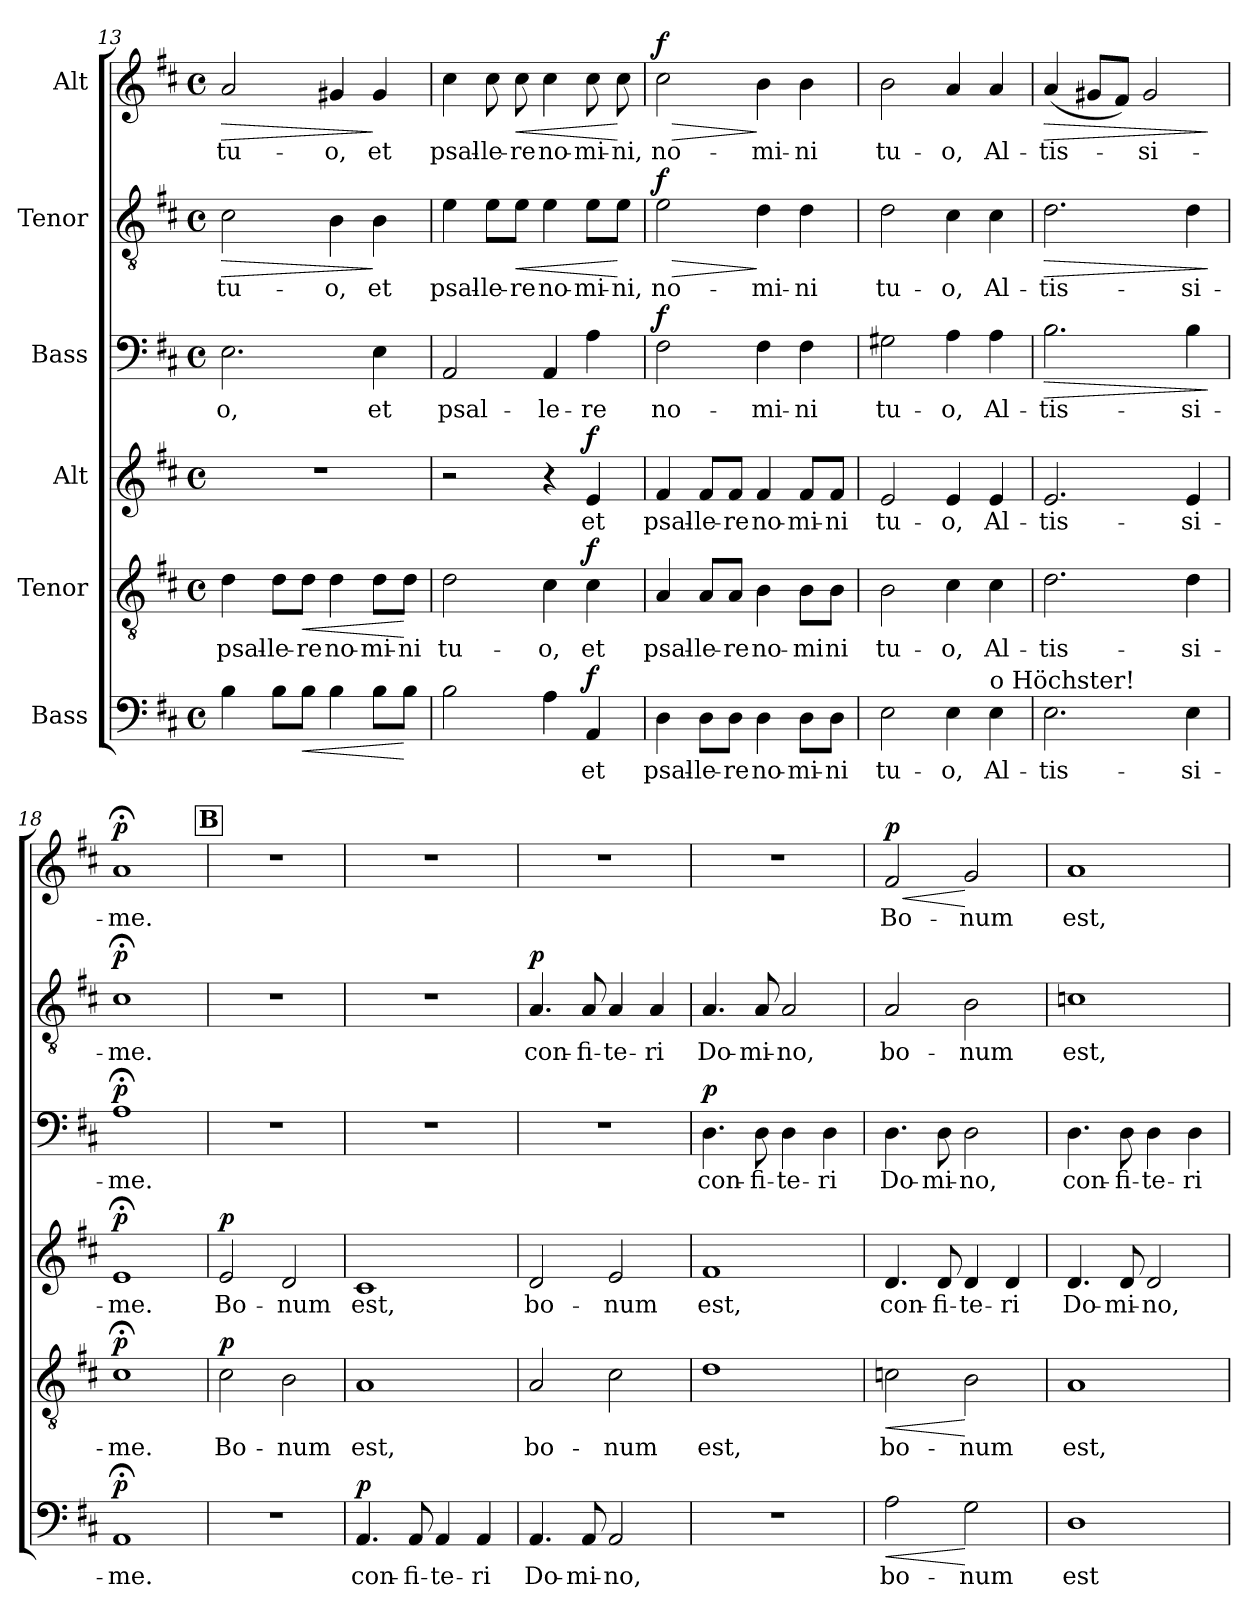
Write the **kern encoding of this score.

**kern	**text	**dynam	**kern	**text	**dynam	**kern	**text	**dynam	**kern	**text	**dynam	**kern	**text	**dynam	**kern	**text	**dynam
*part6	*part6	*part6	*part5	*part5	*part5	*part4	*part4	*part4	*part3	*part3	*part3	*part2	*part2	*part2	*part1	*part1	*part1
*staff6	*staff6	*staff6	*staff5	*staff5	*staff5	*staff4	*staff4	*staff4	*staff3	*staff3	*staff3	*staff2	*staff2	*staff2	*staff1	*staff1	*staff1
*I"Bass	*	*	*I"Tenor	*	*	*I"Alt	*	*	*I"Bass	*	*	*I"Tenor	*	*	*I"Alt	*	*
!!LO:PB:g=z
*clefF4	*	*	*clefGv2	*	*	*clefG2	*	*	*clefF4	*	*	*clefGv2	*	*	*clefG2	*	*
*k[f#c#]	*	*	*k[f#c#]	*	*	*k[f#c#]	*	*	*k[f#c#]	*	*	*k[f#c#]	*	*	*k[f#c#]	*	*
*M4/4	*	*	*M4/4	*	*	*M4/4	*	*	*M4/4	*	*	*M4/4	*	*	*M4/4	*	*
*met(c)	*	*	*met(c)	*	*	*met(c)	*	*	*met(c)	*	*	*met(c)	*	*	*met(c)	*	*
=13	=13	=13	=13	=13	=13	=13	=13	=13	=13	=13	=13	=13	=13	=13	=13	=13	=13
!	!	!	!	!LO:LY:b	!	!	!	!	!	!LO:LY:b	!	!	!LO:LY:b	!LO:HP:b	!	!LO:LY:b	!LO:HP:b
4B\	.	.	4d\	psal-	.	1r	.	.	2.E\	-o,	.	2c#\	tu-	>	2a/	tu-	>
!	!	!	!	!LO:LY:b	!	!	!	!	!	!	!	!	!	!	!	!	!
8B\L	.	.	8d\L	-le-	.	.	.	.	.	.	.	.	.	.	.	.	.
!	!	!LO:HP:b	!	!LO:LY:b	!LO:HP:b	!	!	!	!	!	!	!	!	!	!	!	!
8B\J	.	<	8d\J	-re	<	.	.	.	.	.	.	.	.	.	.	.	.
!	!	!	!	!LO:LY:b	!	!	!	!	!	!	!	!	!LO:LY:b	!	!	!LO:LY:b	!
4B\	.	.	4d\	no-	.	.	.	.	.	.	.	4B\	-o,	.	4g#X/	-o,	.
!	!	!	!	!LO:LY:b	!	!	!	!	!	!LO:LY:b	!	!	!LO:LY:b	!	!	!LO:LY:b	!
8B\L	.	.	8d\L	-mi-	.	.	.	.	4E\	et	.	4B\	et	]	4g#/	et	]
!	!	!	!	!LO:LY:b	!	!	!	!	!	!	!	!	!	!	!	!	!
8B\J	.	[	8d\J	-ni	[	.	.	.	.	.	.	.	.	.	.	.	.
=14	=14	=14	=14	=14	=14	=14	=14	=14	=14	=14	=14	=14	=14	=14	=14	=14	=14
!	!	!	!	!LO:LY:b	!	!	!	!	!	!LO:LY:b	!	!	!LO:LY:b	!	!	!LO:LY:b	!
2B\	.	.	2d\	tu-	.	2r	.	.	2AA/	psal-	.	4e\	psal-	.	4cc#\	psal-	.
!	!	!	!	!	!	!	!	!	!	!	!	!	!LO:LY:b	!	!	!LO:LY:b	!
.	.	.	.	.	.	.	.	.	.	.	.	8e\L	-le-	.	8cc#\	-le-	.
!	!	!	!	!	!	!	!	!	!	!	!	!	!LO:LY:b	!LO:HP:b	!	!LO:LY:b	!LO:HP:b
.	.	.	.	.	.	.	.	.	.	.	.	8e\J	-re	<	8cc#\	-re	<
!	!	!	!	!LO:LY:b	!	!	!	!	!	!LO:LY:b	!	!	!LO:LY:b	!	!	!LO:LY:b	!
4A\	.	.	4c#\	-o,	.	4r	.	.	4AA/	-le-	.	4e\	no-	.	4cc#\	no-	.
!	!LO:LY:b	!LO:DY:a	!	!LO:LY:b	!LO:DY:a	!	!LO:LY:b	!LO:DY:a	!	!LO:LY:b	!	!	!LO:LY:b	!	!	!LO:LY:b	!
4AA/	et	f	4c#\	et	f	4e/	et	f	4A\	-re	.	8e\L	-mi-	.	8cc#\	-mi-	.
!	!	!	!	!	!	!	!	!	!	!	!	!	!LO:LY:b	!	!	!LO:LY:b	!
.	.	.	.	.	.	.	.	.	.	.	.	8e\J	-ni,	[	8cc#\	-ni,	[
=15	=15	=15	=15	=15	=15	=15	=15	=15	=15	=15	=15	=15	=15	=15	=15	=15	=15
!	!LO:LY:b	!	!	!LO:LY:b	!	!	!LO:LY:b	!	!	!LO:LY:b	!LO:DY:a	!	!LO:LY:b	!LO:HP:b	!	!LO:LY:b	!LO:HP:b
!	!	!	!	!	!	!	!	!	!	!	!	!	!	!LO:DY:n=1:a	!	!	!LO:DY:n=1:a
4D\	psal-	.	4A/	psal-	.	4f#/	psal-	.	2F#\	no-	f	2e\	no-	> f	2cc#\	no-	> f
!	!LO:LY:b	!	!	!LO:LY:b	!	!	!LO:LY:b	!	!	!	!	!	!	!	!	!	!
8D\L	-le-	.	8A/L	-le-	.	8f#/L	-le-	.	.	.	.	.	.	.	.	.	.
!	!LO:LY:b	!	!	!LO:LY:b	!	!	!LO:LY:b	!	!	!	!	!	!	!	!	!	!
8D\J	-re	.	8A/J	-re	.	8f#/J	-re	.	.	.	.	.	.	.	.	.	.
!	!LO:LY:b	!	!	!LO:LY:b	!	!	!LO:LY:b	!	!	!LO:LY:b	!	!	!LO:LY:b	!	!	!LO:LY:b	!
4D\	no-	.	4B\	no-	.	4f#/	no-	.	4F#\	-mi-	.	4d\	-mi-	]	4b\	-mi-	]
!	!LO:LY:b	!	!	!LO:LY:b	!	!	!LO:LY:b	!	!	!LO:LY:b	!	!	!LO:LY:b	!	!	!LO:LY:b	!
8D\L	-mi-	.	8B\L	-mi	.	8f#/L	-mi-	.	4F#\	-ni	.	4d\	-ni	.	4b\	-ni	.
!	!LO:LY:b	!	!	!LO:LY:b	!	!	!LO:LY:b	!	!	!	!	!	!	!	!	!	!
8D\J	-ni	.	8B\J	-ni	.	8f#/J	-ni	.	.	.	.	.	.	.	.	.	.
=16	=16	=16	=16	=16	=16	=16	=16	=16	=16	=16	=16	=16	=16	=16	=16	=16	=16
!	!LO:LY:b	!	!	!LO:LY:b	!	!	!LO:LY:b	!	!	!LO:LY:b	!	!	!LO:LY:b	!	!	!LO:LY:b	!
2E\	tu-	.	2B\	tu-	.	2e/	tu-	.	2G#X\	tu-	.	2d\	tu-	.	2b\	tu-	.
!	!LO:LY:b	!	!	!LO:LY:b	!	!	!LO:LY:b	!	!	!LO:LY:b	!	!	!LO:LY:b	!	!	!LO:LY:b	!
4E\	-o,	.	4c#\	-o,	.	4e/	-o,	.	4A\	-o,	.	4c#\	-o,	.	4a/	-o,	.
!LO:TX:a:t=o Höchster!	!	!	!	!	!	!	!	!	!	!	!	!	!	!	!	!	!
!	!LO:LY:b	!	!	!LO:LY:b	!	!	!LO:LY:b	!	!	!LO:LY:b	!	!	!LO:LY:b	!	!	!LO:LY:b	!
4E\	Al-	.	4c#\	Al-	.	4e/	Al-	.	4A\	Al-	.	4c#\	Al-	.	4a/	Al-	.
=17	=17	=17	=17	=17	=17	=17	=17	=17	=17	=17	=17	=17	=17	=17	=17	=17	=17
!	!LO:LY:b	!	!	!LO:LY:b	!	!	!LO:LY:b	!	!	!LO:LY:b	!LO:HP:b	!	!LO:LY:b	!LO:HP:b	!	!LO:LY:b	!LO:HP:b
2.E\	-tis-	.	2.d\	-tis-	.	2.e/	-tis-	.	2.B\	-tis-	>	2.d\	-tis-	>	(4a/	-tis-	>
.	.	.	.	.	.	.	.	.	.	.	.	.	.	.	8g#X/L	.	.
.	.	.	.	.	.	.	.	.	.	.	.	.	.	.	8f#/J)	.	.
!	!	!	!	!	!	!	!	!	!	!	!	!	!	!	!	!LO:LY:b	!
.	.	.	.	.	.	.	.	.	.	.	.	.	.	.	2g#/	-si-	.
!	!LO:LY:b	!	!	!LO:LY:b	!	!	!LO:LY:b	!	!	!LO:LY:b	!	!	!LO:LY:b	!	!	!	!
4E\	-si-	.	4d\	-si-	.	4e/	-si-	.	4B\	-si-	.	4d\	-si-	.	.	.	.
.	.	.	.	.	.	.	.	.	.	.	]	.	.	]	.	.	]
=18	=18	=18	=18	=18	=18	=18	=18	=18	=18	=18	=18	=18	=18	=18	=18	=18	=18
!	!LO:LY:b	!LO:DY:a	!	!LO:LY:b	!LO:DY:a	!	!LO:LY:b	!LO:DY:a	!	!LO:LY:b	!LO:DY:a	!	!LO:LY:b	!LO:DY:a	!	!LO:LY:b	!LO:DY:a
1AA;<	-me.	p	1c#;<	-me.	p	1e;<	-me.	p	1A;<	-me.	p	1c#;<	-me.	p	1a;<	-me.	p
!!LO:LB:g=z
!!LO:REH:place=s1:a:B:fs=14:t=B
=19	=19	=19	=19	=19	=19	=19	=19	=19	=19	=19	=19	=19	=19	=19	=19	=19	=19
!	!	!	!	!LO:LY:b	!LO:DY:a	!	!LO:LY:b	!LO:DY:a	!	!	!	!	!	!	!	!	!
1r	.	.	2c#\	Bo-	p	2e/	Bo-	p	1r	.	.	1r	.	.	1r	.	.
!	!	!	!	!LO:LY:b	!	!	!LO:LY:b	!	!	!	!	!	!	!	!	!	!
.	.	.	2B\	-num	.	2d/	-num	.	.	.	.	.	.	.	.	.	.
=20	=20	=20	=20	=20	=20	=20	=20	=20	=20	=20	=20	=20	=20	=20	=20	=20	=20
!	!LO:LY:b	!LO:DY:a	!	!LO:LY:b	!	!	!LO:LY:b	!	!	!	!	!	!	!	!	!	!
4.AA/	con-	p	1A	est,	.	1c#	est,	.	1r	.	.	1r	.	.	1r	.	.
!	!LO:LY:b	!	!	!	!	!	!	!	!	!	!	!	!	!	!	!	!
8AA/	-fi-	.	.	.	.	.	.	.	.	.	.	.	.	.	.	.	.
!	!LO:LY:b	!	!	!	!	!	!	!	!	!	!	!	!	!	!	!	!
4AA/	-te-	.	.	.	.	.	.	.	.	.	.	.	.	.	.	.	.
!	!LO:LY:b	!	!	!	!	!	!	!	!	!	!	!	!	!	!	!	!
4AA/	-ri	.	.	.	.	.	.	.	.	.	.	.	.	.	.	.	.
=21	=21	=21	=21	=21	=21	=21	=21	=21	=21	=21	=21	=21	=21	=21	=21	=21	=21
!	!LO:LY:b	!	!	!LO:LY:b	!	!	!LO:LY:b	!	!	!	!	!	!LO:LY:b	!LO:DY:a	!	!	!
4.AA/	Do-	.	2A/	bo-	.	2d/	bo-	.	1r	.	.	4.A/	con-	p	1r	.	.
!	!LO:LY:b	!	!	!	!	!	!	!	!	!	!	!	!LO:LY:b	!	!	!	!
8AA/	-mi-	.	.	.	.	.	.	.	.	.	.	8A/	-fi-	.	.	.	.
!	!LO:LY:b	!	!	!LO:LY:b	!	!	!LO:LY:b	!	!	!	!	!	!LO:LY:b	!	!	!	!
2AA/	-no,	.	2c#\	-num	.	2e/	-num	.	.	.	.	4A/	-te-	.	.	.	.
!	!	!	!	!	!	!	!	!	!	!	!	!	!LO:LY:b	!	!	!	!
.	.	.	.	.	.	.	.	.	.	.	.	4A/	-ri	.	.	.	.
=22	=22	=22	=22	=22	=22	=22	=22	=22	=22	=22	=22	=22	=22	=22	=22	=22	=22
!	!	!	!	!LO:LY:b	!	!	!LO:LY:b	!	!	!LO:LY:b	!LO:DY:a	!	!LO:LY:b	!	!	!	!
1r	.	.	1d	est,	.	1f#	est,	.	4.D\	con-	p	4.A/	Do-	.	1r	.	.
!	!	!	!	!	!	!	!	!	!	!LO:LY:b	!	!	!LO:LY:b	!	!	!	!
.	.	.	.	.	.	.	.	.	8D\	-fi-	.	8A/	-mi-	.	.	.	.
!	!	!	!	!	!	!	!	!	!	!LO:LY:b	!	!	!LO:LY:b	!	!	!	!
.	.	.	.	.	.	.	.	.	4D\	-te-	.	2A/	-no,	.	.	.	.
!	!	!	!	!	!	!	!	!	!	!LO:LY:b	!	!	!	!	!	!	!
.	.	.	.	.	.	.	.	.	4D\	-ri	.	.	.	.	.	.	.
=23	=23	=23	=23	=23	=23	=23	=23	=23	=23	=23	=23	=23	=23	=23	=23	=23	=23
!	!LO:LY:b	!LO:HP:b	!	!LO:LY:b	!LO:HP:b	!	!LO:LY:b	!	!	!LO:LY:b	!	!	!LO:LY:b	!	!	!LO:LY:b	!LO:HP:b
!	!	!	!	!	!	!	!	!	!	!	!	!	!	!	!	!	!LO:DY:n=1:a
2A\	bo-	<	2cn\	bo-	<	4.d/	con-	.	4.D\	Do-	.	2A/	bo-	.	2f#/	Bo-	< p
!	!	!	!	!	!	!	!LO:LY:b	!	!	!LO:LY:b	!	!	!	!	!	!	!
.	.	.	.	.	.	8d/	-fi-	.	8D\	-mi-	.	.	.	.	.	.	.
!	!LO:LY:b	!	!	!LO:LY:b	!	!	!LO:LY:b	!	!	!LO:LY:b	!	!	!LO:LY:b	!	!	!LO:LY:b	!
2G\	-num	[	2B\	-num	[	4d/	-te-	.	2D\	-no,	.	2B\	-num	.	2g/	-num	[
!	!	!	!	!	!	!	!LO:LY:b	!	!	!	!	!	!	!	!	!	!
.	.	.	.	.	.	4d/	-ri	.	.	.	.	.	.	.	.	.	.
=24	=24	=24	=24	=24	=24	=24	=24	=24	=24	=24	=24	=24	=24	=24	=24	=24	=24
!	!LO:LY:b	!	!	!LO:LY:b	!	!	!LO:LY:b	!	!	!LO:LY:b	!	!	!LO:LY:b	!	!	!LO:LY:b	!
1D	est	.	1A	est,	.	4.d/	Do-	.	4.D\	con-	.	1cn	est,	.	1a	est,	.
!	!	!	!	!	!	!	!LO:LY:b	!	!	!LO:LY:b	!	!	!	!	!	!	!
.	.	.	.	.	.	8d/	-mi-	.	8D\	-fi-	.	.	.	.	.	.	.
!	!	!	!	!	!	!	!LO:LY:b	!	!	!LO:LY:b	!	!	!	!	!	!	!
.	.	.	.	.	.	2d/	-no,	.	4D\	-te-	.	.	.	.	.	.	.
!	!	!	!	!	!	!	!	!	!	!LO:LY:b	!	!	!	!	!	!	!
.	.	.	.	.	.	.	.	.	4D\	-ri	.	.	.	.	.	.	.
=	=	=	=	=	=	=	=	=	=	=	=	=	=	=	=	=	=
*-	*-	*-	*-	*-	*-	*-	*-	*-	*-	*-	*-	*-	*-	*-	*-	*-	*-
